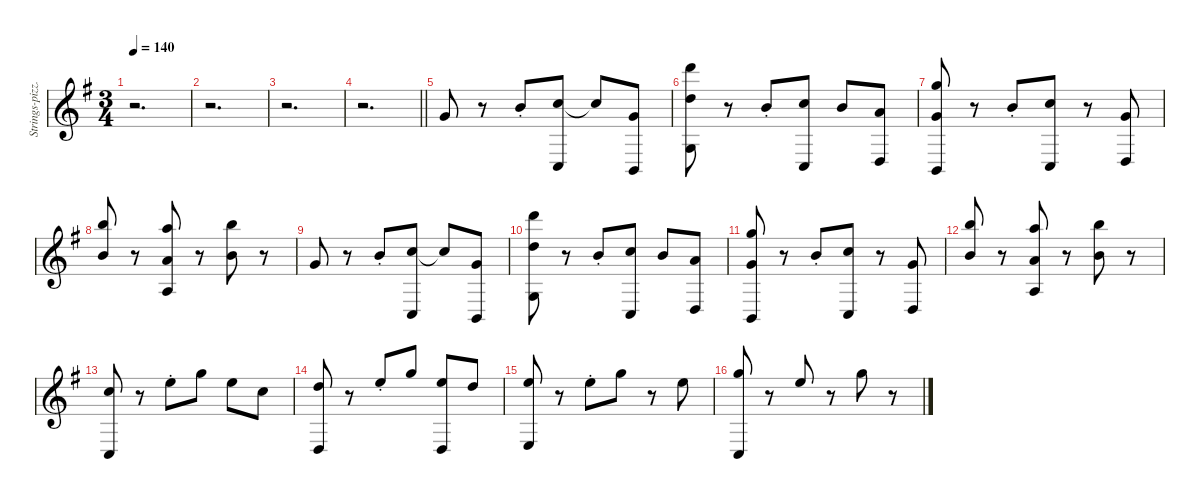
\defaultSystemsLayout 8
\hideDynamics
\bracketExtendMode groupsimilarinstruments
\firstSystemTrackNameMode fullname
\otherSystemsTrackNameOrientation horizontal
\track ("Strings-pizz." "vln.") {defaultSystemsLayout 32 instrument pizzicatostrings}
\staff {score}
\tuning (E4 B3 G3 D3 A2 E2)
\ts (3 4)
\tempo 140
\clef g2
\ks g
r.2{d dy mp beam Down} |
r.2{d beam Down} |
r.2{d beam Down} |
\barLineRight lightlight
r.2{d beam Down} |
8.2{acc forcenatural}.8{beam Up} r.8{beam Up} 7.1{st acc forcenatural}.8{beam Up} (8.1{acc forcenatural} 8.6{acc forcenatural}).8{beam Up} 8.1{t acc forcenatural}.8{dy f beam Up} (8.2{acc forcenatural} 7.6{acc forcenatural}).8{dy mp beam Up} |
(22.1{acc forcenatural} 15.2{acc forcenatural} 15.6{acc forcenatural}).8{beam Down} r.8{beam Down} 7.1{st acc forcenatural}.8{beam Up} (8.1{acc forcenatural} 8.6{acc forcenatural}).8{beam Up} 7.1{acc forcenatural}.8{beam Up} (10.2{acc forcenatural} 10.6{acc forcenatural}).8{beam Up} |
(15.1{acc forcenatural} 8.2{acc forcenatural} 7.6{acc forcenatural}).8{beam Up} r.8{beam Up} 7.1{st acc forcenatural}.8{beam Up} (8.1{acc forcenatural} 8.6{acc forcenatural}).8{beam Up} r.8{beam Up} (8.2{acc forcenatural} 10.6{acc forcenatural}).8{beam Up} |
(19.1{acc forcenatural} 12.2{acc forcenatural}).8{beam Up} r.8{beam Up} (17.1{acc forcenatural} 10.2{acc forcenatural} 7.4{acc forcenatural}).8{beam Up} r.8{beam Up} (19.1{acc forcenatural} 12.2{acc forcenatural}).8{beam Down} r.8{beam Down} |
8.2{acc forcenatural}.8{beam Up} r.8{beam Up} 7.1{st acc forcenatural}.8{beam Up} (8.1{acc forcenatural} 8.6{acc forcenatural}).8{beam Up} 8.1{t acc forcenatural}.8{dy f beam Up} (8.2{acc forcenatural} 7.6{acc forcenatural}).8{dy mp beam Up} |
(22.1{acc forcenatural} 15.2{acc forcenatural} 15.6{acc forcenatural}).8{beam Down} r.8{beam Down} 7.1{st acc forcenatural}.8{beam Up} (8.1{acc forcenatural} 8.6{acc forcenatural}).8{beam Up} 7.1{acc forcenatural}.8{beam Up} (10.2{acc forcenatural} 10.6{acc forcenatural}).8{beam Up} |
(15.1{acc forcenatural} 8.2{acc forcenatural} 7.6{acc forcenatural}).8{beam Up} r.8{beam Up} 7.1{st acc forcenatural}.8{beam Up} (8.1{acc forcenatural} 8.6{acc forcenatural}).8{beam Up} r.8{beam Up} (8.2{acc forcenatural} 10.6{acc forcenatural}).8{beam Up} |
(19.1{acc forcenatural} 12.2{acc forcenatural}).8{beam Up} r.8{beam Up} (17.1{acc forcenatural} 10.2{acc forcenatural} 7.4{acc forcenatural}).8{beam Up} r.8{beam Up} (19.1{acc forcenatural} 12.2{acc forcenatural}).8{beam Down} r.8{beam Down} |
(8.1{acc forcenatural} 8.6{acc forcenatural}).8{dy mf beam Up} r.8{beam Up} 12.1{st acc forcenatural}.8{beam Down} 15.1{acc forcenatural}.8{beam Down} 12.1{acc forcenatural}.8{beam Down} 8.1{acc forcenatural}.8{beam Down} |
(15.2{acc forcenatural} 10.6{acc forcenatural}).8{beam Up} r.8{beam Up} 12.1{st acc forcenatural}.8{beam Up} 15.1{acc forcenatural}.8{beam Up} (12.1{acc forcenatural} 10.6{acc forcenatural}).8{beam Up} 10.1{acc forcenatural}.8{beam Up} |
(17.2{acc forcenatural} 12.6{acc forcenatural}).8{beam Up} r.8{beam Up} 12.1{st acc forcenatural}.8{beam Down} 15.1{acc forcenatural}.8{beam Down} r.8{beam Down} 17.2{acc forcenatural}.8{beam Down} |
(15.1{acc forcenatural} 8.6{acc forcenatural}).8{beam Up} r.8{beam Up} 12.1{acc forcenatural}.8{beam Up} r.8{beam Up} 15.1{acc forcenatural}.8{beam Down} r.8{beam Down}
